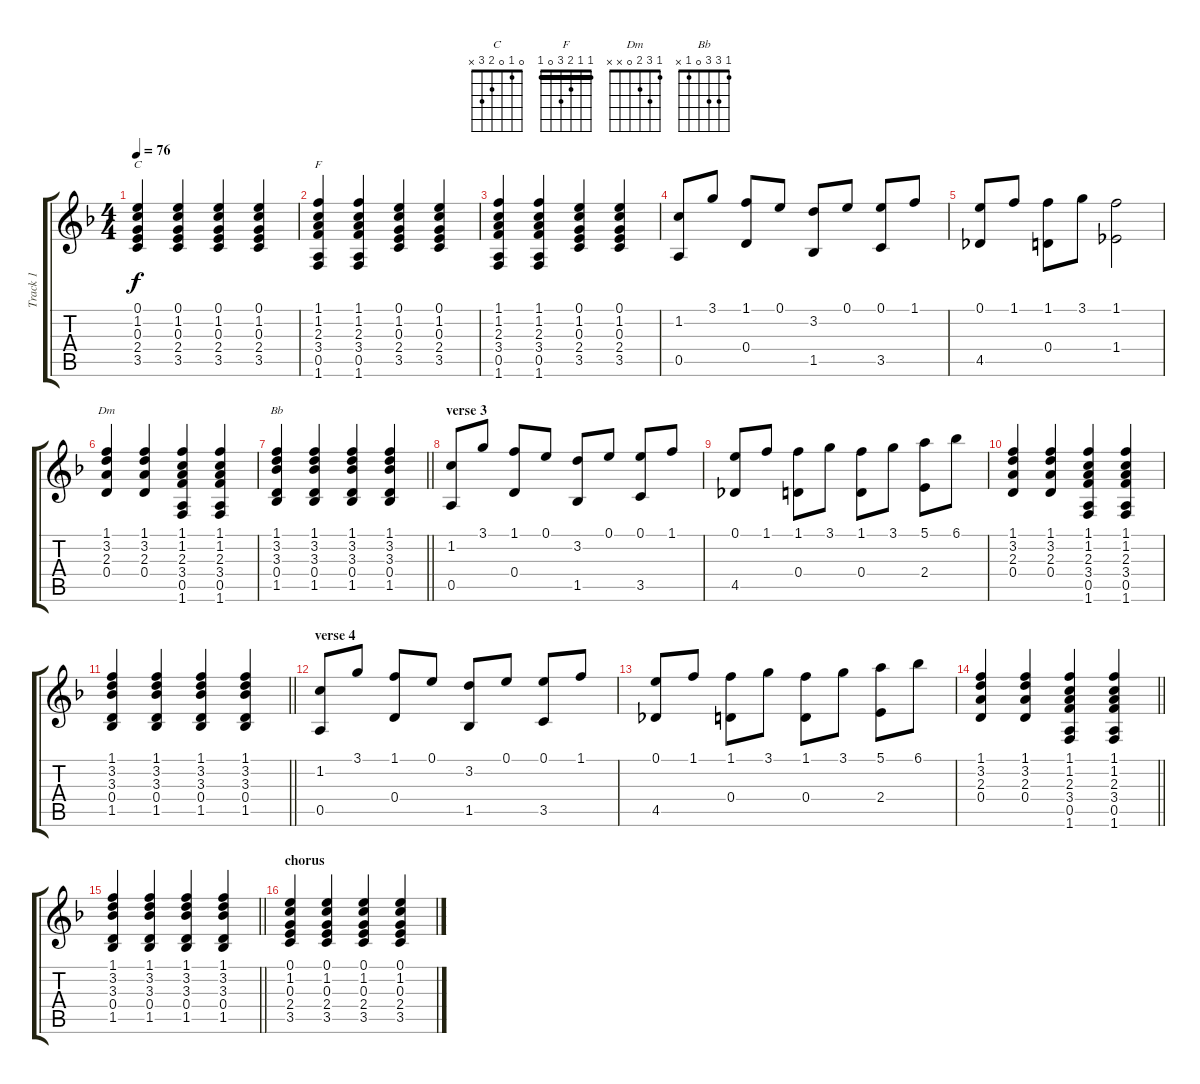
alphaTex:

\track ("Track 1" "Track 1") {instrument acousticguitarsteel}
\staff {score tabs}
\tuning (E4 B3 G3 D3 A2 E2) {hide}
\chord ("C" 0 1 0 2 3 x)
\chord ("F" 1 1 2 3 0 1) {barre 1}
\chord ("Dm" 1 3 2 0 x x)
\chord ("Bb" 1 3 3 0 1 x)
\ts (4 4)
\tempo 76
\clef g2
\ks f
(0.1 1.2 0.3 2.4 3.5).4{ch "C" dy f} (0.1 1.2 0.3 2.4 3.5).4 (0.1 1.2 0.3 2.4 3.5).4 (0.1 1.2 0.3 2.4 3.5).4 |
(1.1 1.2 2.3 3.4 0.5 1.6).4{ch "F"} (1.1 1.2 2.3 3.4 0.5 1.6).4 (0.1 1.2 0.3 2.4 3.5).4 (0.1 1.2 0.3 2.4 3.5).4 |
(1.1 1.2 2.3 3.4 0.5 1.6).4 (1.1 1.2 2.3 3.4 0.5 1.6).4 (0.1 1.2 0.3 2.4 3.5).4 (0.1 1.2 0.3 2.4 3.5).4 |
(1.2 0.5).8 3.1.8 (1.1 0.4).8 0.1.8 (3.2 1.5).8 0.1.8 (0.1 3.5).8 1.1.8 |
(0.1 4.5).8 1.1.8 (1.1 0.4).8 3.1.8 (1.1 1.4).2 |
(1.1 3.2 2.3 0.4).4{ch "Dm"} (1.1 3.2 2.3 0.4).4 (1.1 1.2 2.3 3.4 0.5 1.6).4 (1.1 1.2 2.3 3.4 0.5 1.6).4 |
\barLineRight lightlight
(1.1 3.2 3.3 0.4 1.5).4{ch "Bb"} (1.1 3.2 3.3 0.4 1.5).4 (1.1 3.2 3.3 0.4 1.5).4 (1.1 3.2 3.3 0.4 1.5).4 |
\section ("" "verse 3")
(1.2 0.5).8 3.1.8 (1.1 0.4).8 0.1.8 (3.2 1.5).8 0.1.8 (0.1 3.5).8 1.1.8 |
(0.1 4.5).8 1.1.8 (1.1 0.4).8 3.1.8 (1.1 0.4).8 3.1.8 (5.1 2.4).8 6.1.8 |
(1.1 3.2 2.3 0.4).4 (1.1 3.2 2.3 0.4).4 (1.1 1.2 2.3 3.4 0.5 1.6).4 (1.1 1.2 2.3 3.4 0.5 1.6).4 |
\barLineRight lightlight
(1.1 3.2 3.3 0.4 1.5).4 (1.1 3.2 3.3 0.4 1.5).4 (1.1 3.2 3.3 0.4 1.5).4 (1.1 3.2 3.3 0.4 1.5).4 |
\section ("" "verse 4")
(1.2 0.5).8 3.1.8 (1.1 0.4).8 0.1.8 (3.2 1.5).8 0.1.8 (0.1 3.5).8 1.1.8 |
(0.1 4.5).8 1.1.8 (1.1 0.4).8 3.1.8 (1.1 0.4).8 3.1.8 (5.1 2.4).8 6.1.8 |
\barLineRight lightlight
(1.1 3.2 2.3 0.4).4 (1.1 3.2 2.3 0.4).4 (1.1 1.2 2.3 3.4 0.5 1.6).4 (1.1 1.2 2.3 3.4 0.5 1.6).4 |
\barLineRight lightlight
(1.1 3.2 3.3 0.4 1.5).4 (1.1 3.2 3.3 0.4 1.5).4 (1.1 3.2 3.3 0.4 1.5).4 (1.1 3.2 3.3 0.4 1.5).4 |
\section ("" "chorus")
(0.1 1.2 0.3 2.4 3.5).4 (0.1 1.2 0.3 2.4 3.5).4 (0.1 1.2 0.3 2.4 3.5).4 (0.1 1.2 0.3 2.4 3.5).4
